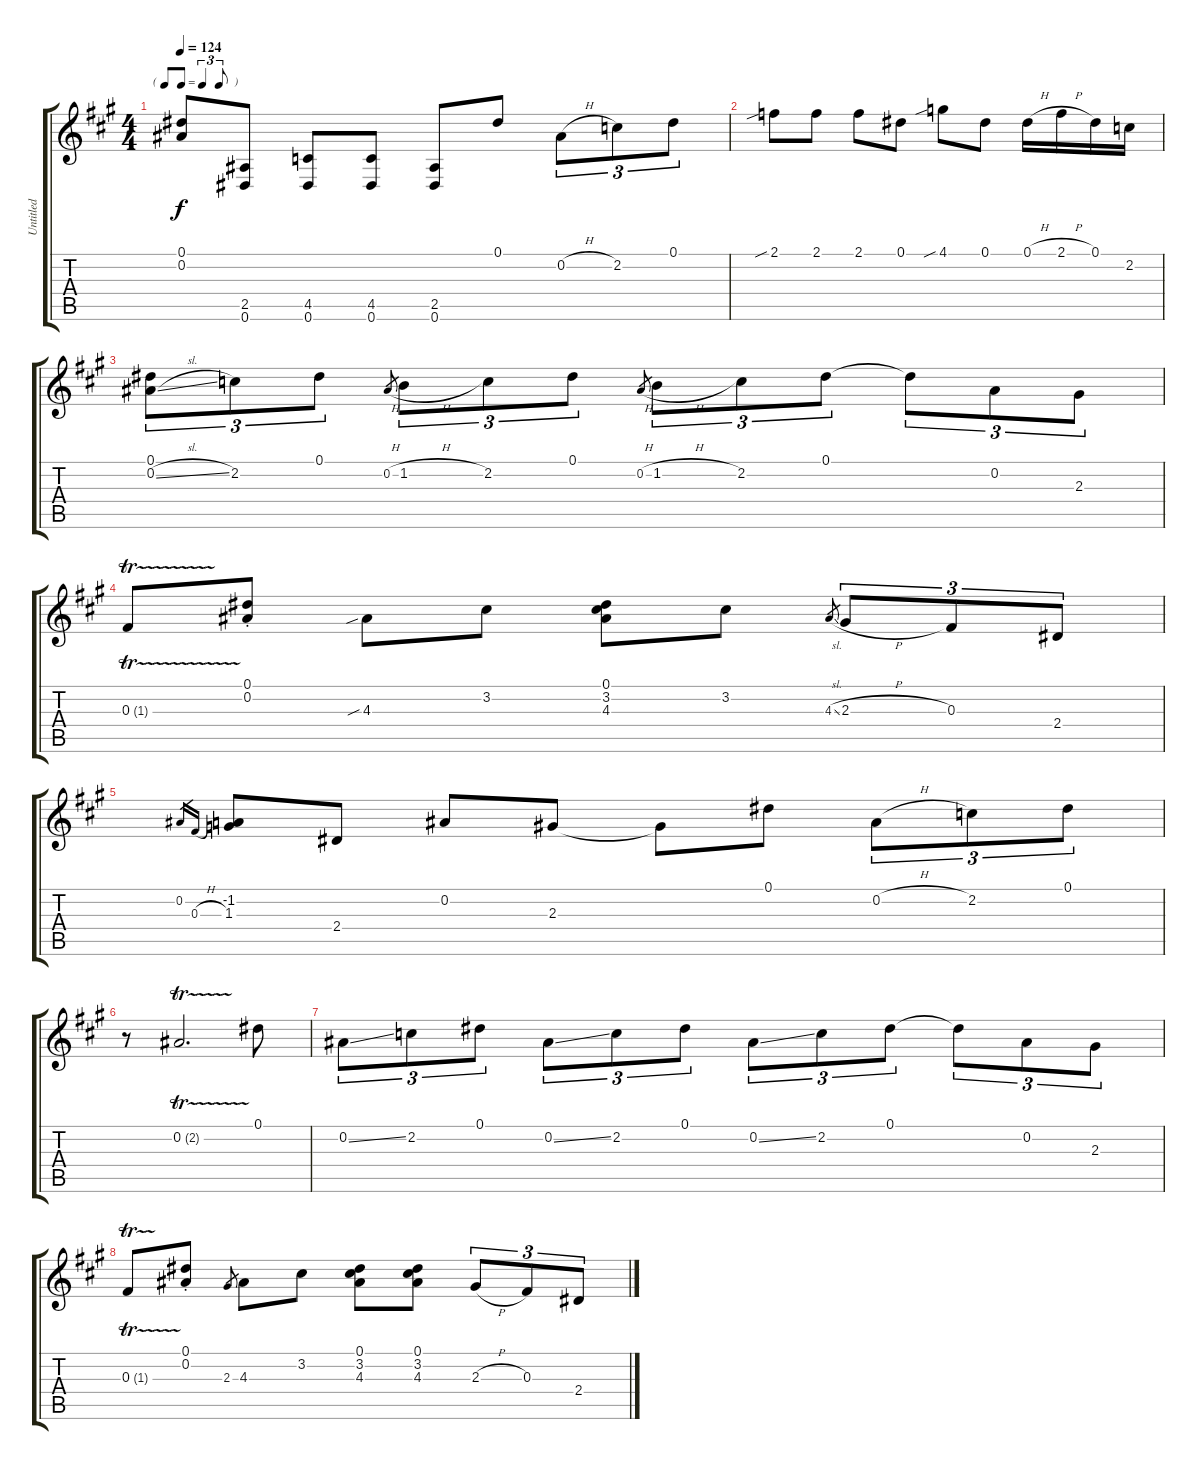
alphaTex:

\track ("Untitled" "Untitled") {instrument distortionguitar}
\staff {score tabs}
\tuning (Eb4 Bb3 Gb3 Db3 Ab2 Eb2) {hide}
\ts (4 4)
\tf triplet8th
\tempo 124
\clef g2
\ks a
(0.1 0.2).8{dy f} (2.5 0.6).8 (4.5 0.6).8 (4.5 0.6).8 (2.5 0.6).8 0.1.8 0.2{h}.8{tu (3 2)} 2.2.8{tu (3 2)} 0.1.8{tu (3 2)} |
2.1{sib}.8 2.1.8 2.1.8 0.1.8 4.1{sib}.8 0.1.8 0.1{h}.16 2.1{h}.16 0.1.16 2.2.16 |
(0.1 0.2{sl}).8{tu (3 2)} 2.2.8{tu (3 2)} 0.1.8{tu (3 2)} 0.2{h}.8{gr} 1.2{h}.8{tu (3 2)} 2.2.8{tu (3 2)} 0.1.8{tu (3 2)} 0.2{h}.8{gr} 1.2{h}.8{tu (3 2)} 2.2.8{tu (3 2)} 0.1.8{tu (3 2)} 0.1{t}.8{tu (3 2)} 0.2.8{tu (3 2)} 2.3.8{tu (3 2)} |
0.3{tr (1 32)}.8 (0.1{st} 0.2{st}).8 4.3{sib}.8 3.2.8 (0.1 3.2 4.3).8 3.2.8 4.3{sl}.8{gr} 2.3{h}.8{tu (3 2)} 0.3.8{tu (3 2)} 2.4.8{tu (3 2)} |
0.2.16{gr} 0.3{h}.16{gr} (-1.2 1.3).8 2.4.8 0.2.8 2.3.8 2.3{t}.8 0.1.8 0.2{h}.8{tu (3 2)} 2.2.8{tu (3 2)} 0.1.8{tu (3 2)} |
r.8 0.2{tr (2 32)}.2{d} 0.1.8 |
0.2{ss}.8{tu (3 2)} 2.2.8{tu (3 2)} 0.1.8{tu (3 2)} 0.2{ss}.8{tu (3 2)} 2.2.8{tu (3 2)} 0.1.8{tu (3 2)} 0.2{ss}.8{tu (3 2)} 2.2.8{tu (3 2)} 0.1.8{tu (3 2)} 0.1{t}.8{tu (3 2)} 0.2.8{tu (3 2)} 2.3.8{tu (3 2)} |
0.3{tr (1 32)}.8 (0.1{st} 0.2{st}).8 2.3.8{gr} 4.3.8 3.2.8 (0.1 3.2 4.3).8 (0.1 3.2 4.3).8 2.3{h}.8{tu (3 2)} 0.3.8{tu (3 2)} 2.4.8{tu (3 2)}
